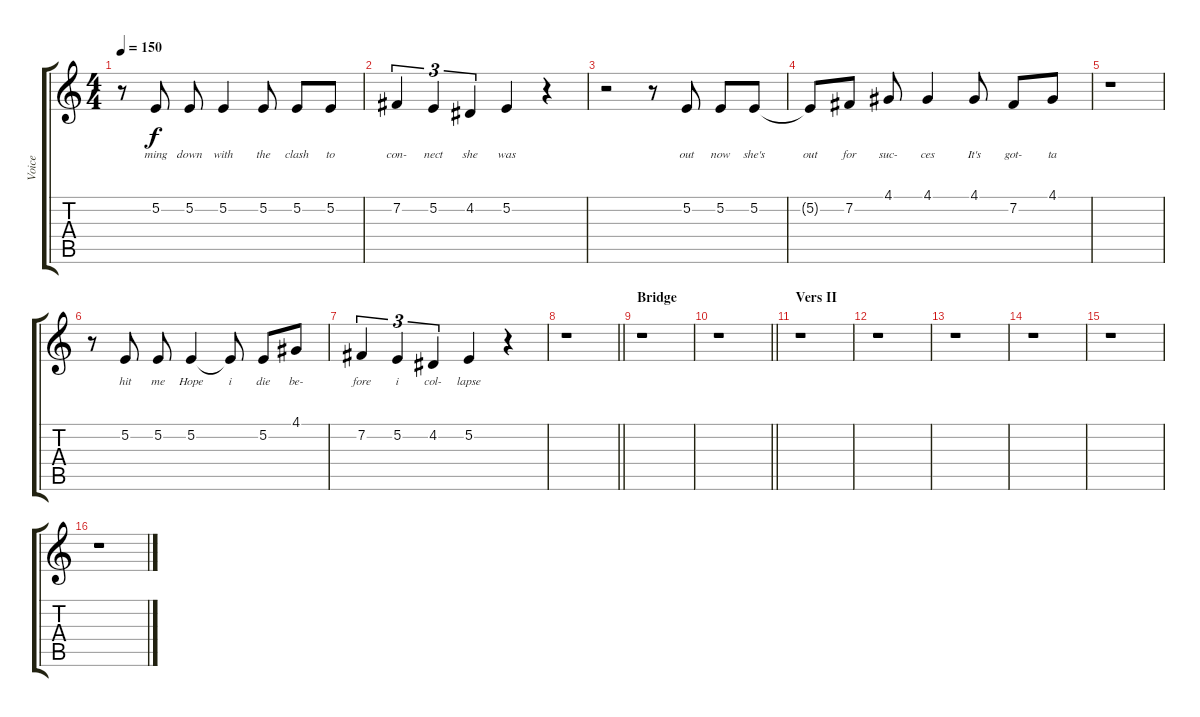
\track ("Voice" "Voice") {instrument lead6voice}
\staff {score tabs}
\tuning (E4 B3 G3 D3 A2 E2) {hide}
\ts (4 4)
\tempo 150
\clef g2
\ks c
r.8{dy f} 5.2.8{lyrics (0 "ming") lyrics (1 "") lyrics (2 "") lyrics (3 "") lyrics (4 "")} 5.2.8{lyrics (0 "down") lyrics (1 "") lyrics (2 "") lyrics (3 "") lyrics (4 "")} 5.2.4{lyrics (0 "with") lyrics (1 "") lyrics (2 "") lyrics (3 "") lyrics (4 "")} 5.2.8{lyrics (0 "the") lyrics (1 "") lyrics (2 "") lyrics (3 "") lyrics (4 "")} 5.2.8{lyrics (0 "clash") lyrics (1 "") lyrics (2 "") lyrics (3 "") lyrics (4 "")} 5.2.8{lyrics (0 "to") lyrics (1 "") lyrics (2 "") lyrics (3 "") lyrics (4 "")} |
7.2.4{tu (3 2) lyrics (0 "con-") lyrics (1 "") lyrics (2 "") lyrics (3 "") lyrics (4 "")} 5.2.4{tu (3 2) lyrics (0 "nect") lyrics (1 "") lyrics (2 "") lyrics (3 "") lyrics (4 "")} 4.2.4{tu (3 2) lyrics (0 "she") lyrics (1 "") lyrics (2 "") lyrics (3 "") lyrics (4 "")} 5.2.4{lyrics (0 "was") lyrics (1 "") lyrics (2 "") lyrics (3 "") lyrics (4 "")} r.4 |
r.2 r.8 5.2.8{lyrics (0 "out") lyrics (1 "") lyrics (2 "") lyrics (3 "") lyrics (4 "")} 5.2.8{lyrics (0 "now") lyrics (1 "") lyrics (2 "") lyrics (3 "") lyrics (4 "")} 5.2.8{lyrics (0 "she's") lyrics (1 "") lyrics (2 "") lyrics (3 "") lyrics (4 "")} |
5.2{t}.8{lyrics (0 "out") lyrics (1 "") lyrics (2 "") lyrics (3 "") lyrics (4 "")} 7.2.8{lyrics (0 "for") lyrics (1 "") lyrics (2 "") lyrics (3 "") lyrics (4 "")} 4.1.8{lyrics (0 "suc-") lyrics (1 "") lyrics (2 "") lyrics (3 "") lyrics (4 "")} 4.1.4{lyrics (0 "ces") lyrics (1 "") lyrics (2 "") lyrics (3 "") lyrics (4 "")} 4.1.8{lyrics (0 "It's") lyrics (1 "") lyrics (2 "") lyrics (3 "") lyrics (4 "")} 7.2.8{lyrics (0 "got-") lyrics (1 "") lyrics (2 "") lyrics (3 "") lyrics (4 "")} 4.1.8{lyrics (0 "ta") lyrics (1 "") lyrics (2 "") lyrics (3 "") lyrics (4 "")} |
r.1 |
r.8 5.2.8{lyrics (0 "hit") lyrics (1 "") lyrics (2 "") lyrics (3 "") lyrics (4 "")} 5.2.8{lyrics (0 "me") lyrics (1 "") lyrics (2 "") lyrics (3 "") lyrics (4 "")} 5.2.4{lyrics (0 "Hope") lyrics (1 "") lyrics (2 "") lyrics (3 "") lyrics (4 "")} 5.2{t}.8{lyrics (0 "i") lyrics (1 "") lyrics (2 "") lyrics (3 "") lyrics (4 "")} 5.2.8{lyrics (0 "die") lyrics (1 "") lyrics (2 "") lyrics (3 "") lyrics (4 "")} 4.1.8{lyrics (0 "be-") lyrics (1 "") lyrics (2 "") lyrics (3 "") lyrics (4 "")} |
7.2.4{tu (3 2) lyrics (0 "fore") lyrics (1 "") lyrics (2 "") lyrics (3 "") lyrics (4 "")} 5.2.4{tu (3 2) lyrics (0 "i") lyrics (1 "") lyrics (2 "") lyrics (3 "") lyrics (4 "")} 4.2.4{tu (3 2) lyrics (0 "col-") lyrics (1 "") lyrics (2 "") lyrics (3 "") lyrics (4 "")} 5.2.4{lyrics (0 "lapse") lyrics (1 "") lyrics (2 "") lyrics (3 "") lyrics (4 "")} r.4 |
\barLineRight lightlight
r.1 |
\section ("" "Bridge")
r.1 |
\barLineRight lightlight
r.1 |
\section ("" "Vers II")
r.1 |
r.1 |
r.1 |
r.1 |
r.1 |
r.1
